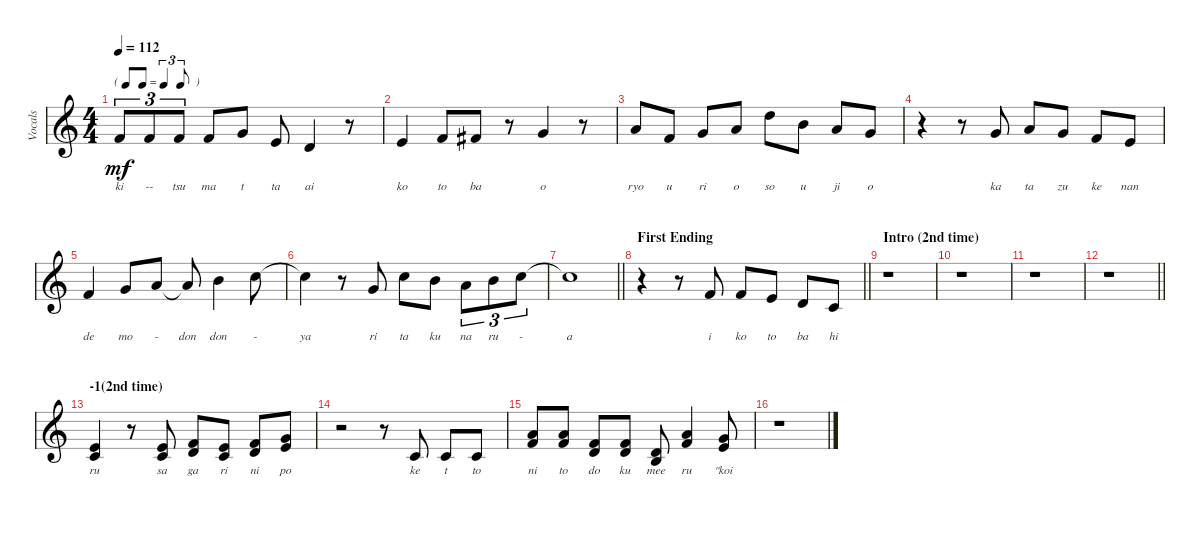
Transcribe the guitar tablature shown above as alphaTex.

\track ("Vocals" "Vocals") {instrument pad4choir}
\staff {score}
\tuning (E4 B3 G3 D3 A2 E2 B1) {hide}
\ts (4 4)
\tf triplet8th
\tempo 112
\clef g2
\ks c
1.1.8{tu (3 2) lyrics (0 "ki") lyrics (1 "") lyrics (2 "") lyrics (3 "") lyrics (4 "") dy mf} 1.1.8{tu (3 2) lyrics (0 "--") lyrics (1 "") lyrics (2 "") lyrics (3 "") lyrics (4 "")} 1.1.8{tu (3 2) lyrics (0 "tsu") lyrics (1 "") lyrics (2 "") lyrics (3 "") lyrics (4 "")} 1.1.8{lyrics (0 "ma") lyrics (1 "") lyrics (2 "") lyrics (3 "") lyrics (4 "")} 3.1.8{lyrics (0 "t") lyrics (1 "") lyrics (2 "") lyrics (3 "") lyrics (4 "")} 0.1.8{lyrics (0 "ta") lyrics (1 "") lyrics (2 "") lyrics (3 "") lyrics (4 "")} 3.2.4{lyrics (0 "ai") lyrics (1 "") lyrics (2 "") lyrics (3 "") lyrics (4 "")} r.8 |
0.1.4{lyrics (0 "ko") lyrics (1 "") lyrics (2 "") lyrics (3 "") lyrics (4 "")} 1.1.8{lyrics (0 "to") lyrics (1 "") lyrics (2 "") lyrics (3 "") lyrics (4 "")} 2.1.8{lyrics (0 "ba") lyrics (1 "") lyrics (2 "") lyrics (3 "") lyrics (4 "")} r.8 3.1.4{lyrics (0 "o") lyrics (1 "") lyrics (2 "") lyrics (3 "") lyrics (4 "")} r.8 |
5.1.8{lyrics (0 "ryo") lyrics (1 "") lyrics (2 "") lyrics (3 "") lyrics (4 "")} 1.1.8{lyrics (0 "u") lyrics (1 "") lyrics (2 "") lyrics (3 "") lyrics (4 "")} 3.1.8{lyrics (0 "ri") lyrics (1 "") lyrics (2 "") lyrics (3 "") lyrics (4 "")} 5.1.8{lyrics (0 "o") lyrics (1 "") lyrics (2 "") lyrics (3 "") lyrics (4 "")} 10.1.8{lyrics (0 "so") lyrics (1 "") lyrics (2 "") lyrics (3 "") lyrics (4 "")} 7.1.8{lyrics (0 "u") lyrics (1 "") lyrics (2 "") lyrics (3 "") lyrics (4 "")} 5.1.8{lyrics (0 "ji") lyrics (1 "") lyrics (2 "") lyrics (3 "") lyrics (4 "")} 3.1.8{lyrics (0 "o") lyrics (1 "") lyrics (2 "") lyrics (3 "") lyrics (4 "")} |
r.4 r.8 3.1.8{lyrics (0 "ka") lyrics (1 "") lyrics (2 "") lyrics (3 "") lyrics (4 "")} 5.1.8{lyrics (0 "ta") lyrics (1 "") lyrics (2 "") lyrics (3 "") lyrics (4 "")} 3.1.8{lyrics (0 "zu") lyrics (1 "") lyrics (2 "") lyrics (3 "") lyrics (4 "")} 1.1.8{lyrics (0 "ke") lyrics (1 "") lyrics (2 "") lyrics (3 "") lyrics (4 "")} 0.1.8{lyrics (0 "nan") lyrics (1 "") lyrics (2 "") lyrics (3 "") lyrics (4 "")} |
1.1.4{lyrics (0 "de") lyrics (1 "") lyrics (2 "") lyrics (3 "") lyrics (4 "")} 3.1.8{lyrics (0 "mo") lyrics (1 "") lyrics (2 "") lyrics (3 "") lyrics (4 "")} 5.1.8{lyrics (0 "-") lyrics (1 "") lyrics (2 "") lyrics (3 "") lyrics (4 "")} 5.1{t}.8{lyrics (0 "don") lyrics (1 "") lyrics (2 "") lyrics (3 "") lyrics (4 "")} 7.1.4{lyrics (0 "don") lyrics (1 "") lyrics (2 "") lyrics (3 "") lyrics (4 "")} 8.1.8{lyrics (0 "-") lyrics (1 "") lyrics (2 "") lyrics (3 "") lyrics (4 "")} |
8.1{t}.4{lyrics (0 "ya") lyrics (1 "") lyrics (2 "") lyrics (3 "") lyrics (4 "")} r.8 3.1.8{lyrics (0 "ri") lyrics (1 "") lyrics (2 "") lyrics (3 "") lyrics (4 "")} 8.1.8{lyrics (0 "ta") lyrics (1 "") lyrics (2 "") lyrics (3 "") lyrics (4 "")} 7.1.8{lyrics (0 "ku") lyrics (1 "") lyrics (2 "") lyrics (3 "") lyrics (4 "")} 5.1.8{tu (3 2) lyrics (0 "na") lyrics (1 "") lyrics (2 "") lyrics (3 "") lyrics (4 "")} 7.1.8{tu (3 2) lyrics (0 "ru") lyrics (1 "") lyrics (2 "") lyrics (3 "") lyrics (4 "")} 8.1.8{tu (3 2) lyrics (0 "-") lyrics (1 "") lyrics (2 "") lyrics (3 "") lyrics (4 "")} |
\barLineRight lightlight
8.1{t}.1{lyrics (0 "a") lyrics (1 "") lyrics (2 "") lyrics (3 "") lyrics (4 "")} |
\section ("" "First Ending")
\barLineRight lightlight
r.4 r.8 1.1.8{lyrics (0 "i") lyrics (1 "") lyrics (2 "") lyrics (3 "") lyrics (4 "")} 1.1.8{lyrics (0 "ko") lyrics (1 "") lyrics (2 "") lyrics (3 "") lyrics (4 "")} 0.1.8{lyrics (0 "to") lyrics (1 "") lyrics (2 "") lyrics (3 "") lyrics (4 "")} 3.2.8{lyrics (0 "ba") lyrics (1 "") lyrics (2 "") lyrics (3 "") lyrics (4 "")} 1.2.8{lyrics (0 "hi") lyrics (1 "") lyrics (2 "") lyrics (3 "") lyrics (4 "")} |
\section ("" "Intro (2nd time)")
r.1 |
r.1 |
r.1 |
\barLineRight lightlight
r.1 |
\section ("" "-1(2nd time)")
(0.1 1.2).4{lyrics (0 "ru") lyrics (1 "") lyrics (2 "") lyrics (3 "") lyrics (4 "")} r.8 (0.1 1.2).8{lyrics (0 "sa") lyrics (1 "") lyrics (2 "") lyrics (3 "") lyrics (4 "")} (1.1 3.2).8{lyrics (0 "ga") lyrics (1 "") lyrics (2 "") lyrics (3 "") lyrics (4 "")} (0.1 1.2).8{lyrics (0 "ri") lyrics (1 "") lyrics (2 "") lyrics (3 "") lyrics (4 "")} (1.1 3.2).8{lyrics (0 "ni") lyrics (1 "") lyrics (2 "") lyrics (3 "") lyrics (4 "")} (3.1 5.2).8{lyrics (0 "po") lyrics (1 "") lyrics (2 "") lyrics (3 "") lyrics (4 "")} |
r.2 r.8 1.2.8{lyrics (0 "ke") lyrics (1 "") lyrics (2 "") lyrics (3 "") lyrics (4 "")} 1.2.8{lyrics (0 "t") lyrics (1 "") lyrics (2 "") lyrics (3 "") lyrics (4 "")} 1.2.8{lyrics (0 "to") lyrics (1 "") lyrics (2 "") lyrics (3 "") lyrics (4 "")} |
(5.1 6.2).8{lyrics (0 "ni") lyrics (1 "") lyrics (2 "") lyrics (3 "") lyrics (4 "")} (5.1 6.2).8{lyrics (0 "to") lyrics (1 "") lyrics (2 "") lyrics (3 "") lyrics (4 "")} (1.1 3.2).8{lyrics (0 "do") lyrics (1 "") lyrics (2 "") lyrics (3 "") lyrics (4 "")} (1.1 3.2).8{lyrics (0 "ku") lyrics (1 "") lyrics (2 "") lyrics (3 "") lyrics (4 "")} (3.2 4.3).8{lyrics (0 "mee") lyrics (1 "") lyrics (2 "") lyrics (3 "") lyrics (4 "")} (5.1 6.2).4{lyrics (0 "ru") lyrics (1 "") lyrics (2 "") lyrics (3 "") lyrics (4 "")} (3.1 5.2).8{lyrics (0 "\"koi") lyrics (1 "") lyrics (2 "") lyrics (3 "") lyrics (4 "")} |
r.1
